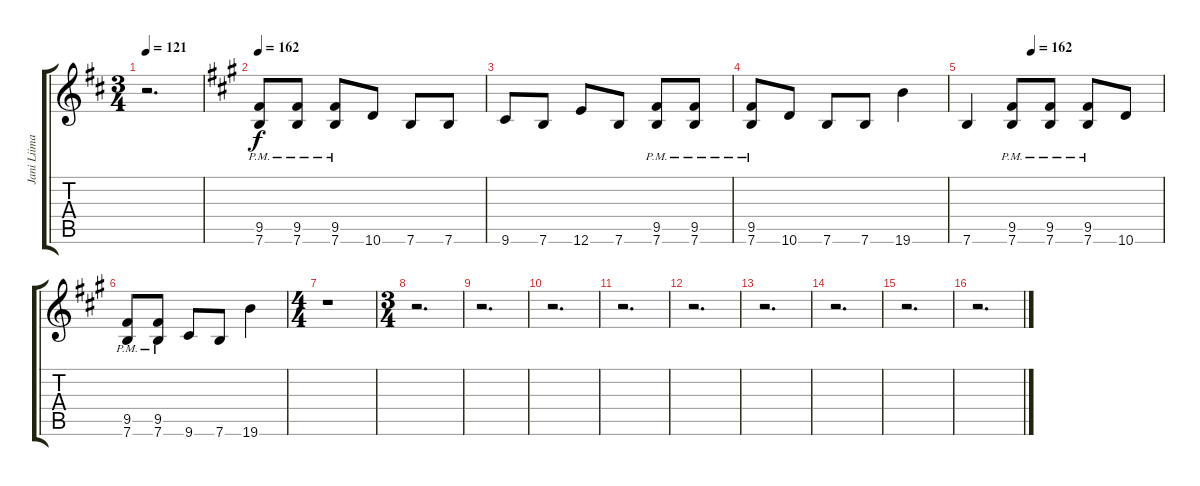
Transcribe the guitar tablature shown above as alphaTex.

\track ("Jani Liimatainen (Lead)" "Jani Liima") {instrument distortionguitar}
\staff {score tabs}
\tuning (E4 B3 G3 D3 A2 E2) {hide}
\ts (3 4)
\tempo 121
\clef g2
\ks d
r.2{d dy f} |
\tempo 162
\ks a
(9.5{pm} 7.6{pm}).8 (9.5{pm} 7.6{pm}).8 (9.5{pm} 7.6{pm}).8 10.6.8 7.6.8 7.6.8 |
9.6.8 7.6.8 12.6.8 7.6.8 (9.5{pm} 7.6{pm}).8 (9.5{pm} 7.6{pm}).8 |
(9.5{pm} 7.6{pm}).8 10.6.8 7.6.8 7.6.8 19.6.4 |
\tempo (162 0.3333333333333333)
7.6.4 (9.5{pm} 7.6{pm}).8 (9.5{pm} 7.6{pm}).8 (9.5{pm} 7.6{pm}).8 10.6.8 |
(9.5{pm} 7.6{pm}).8 (9.5{pm} 7.6{pm}).8 9.6.8 7.6.8 19.6.4 |
\ts (4 4)
r.1 |
\ts (3 4)
r.2{d} |
r.2{d} |
r.2{d} |
r.2{d} |
r.2{d} |
r.2{d} |
r.2{d} |
r.2{d} |
r.2{d}
